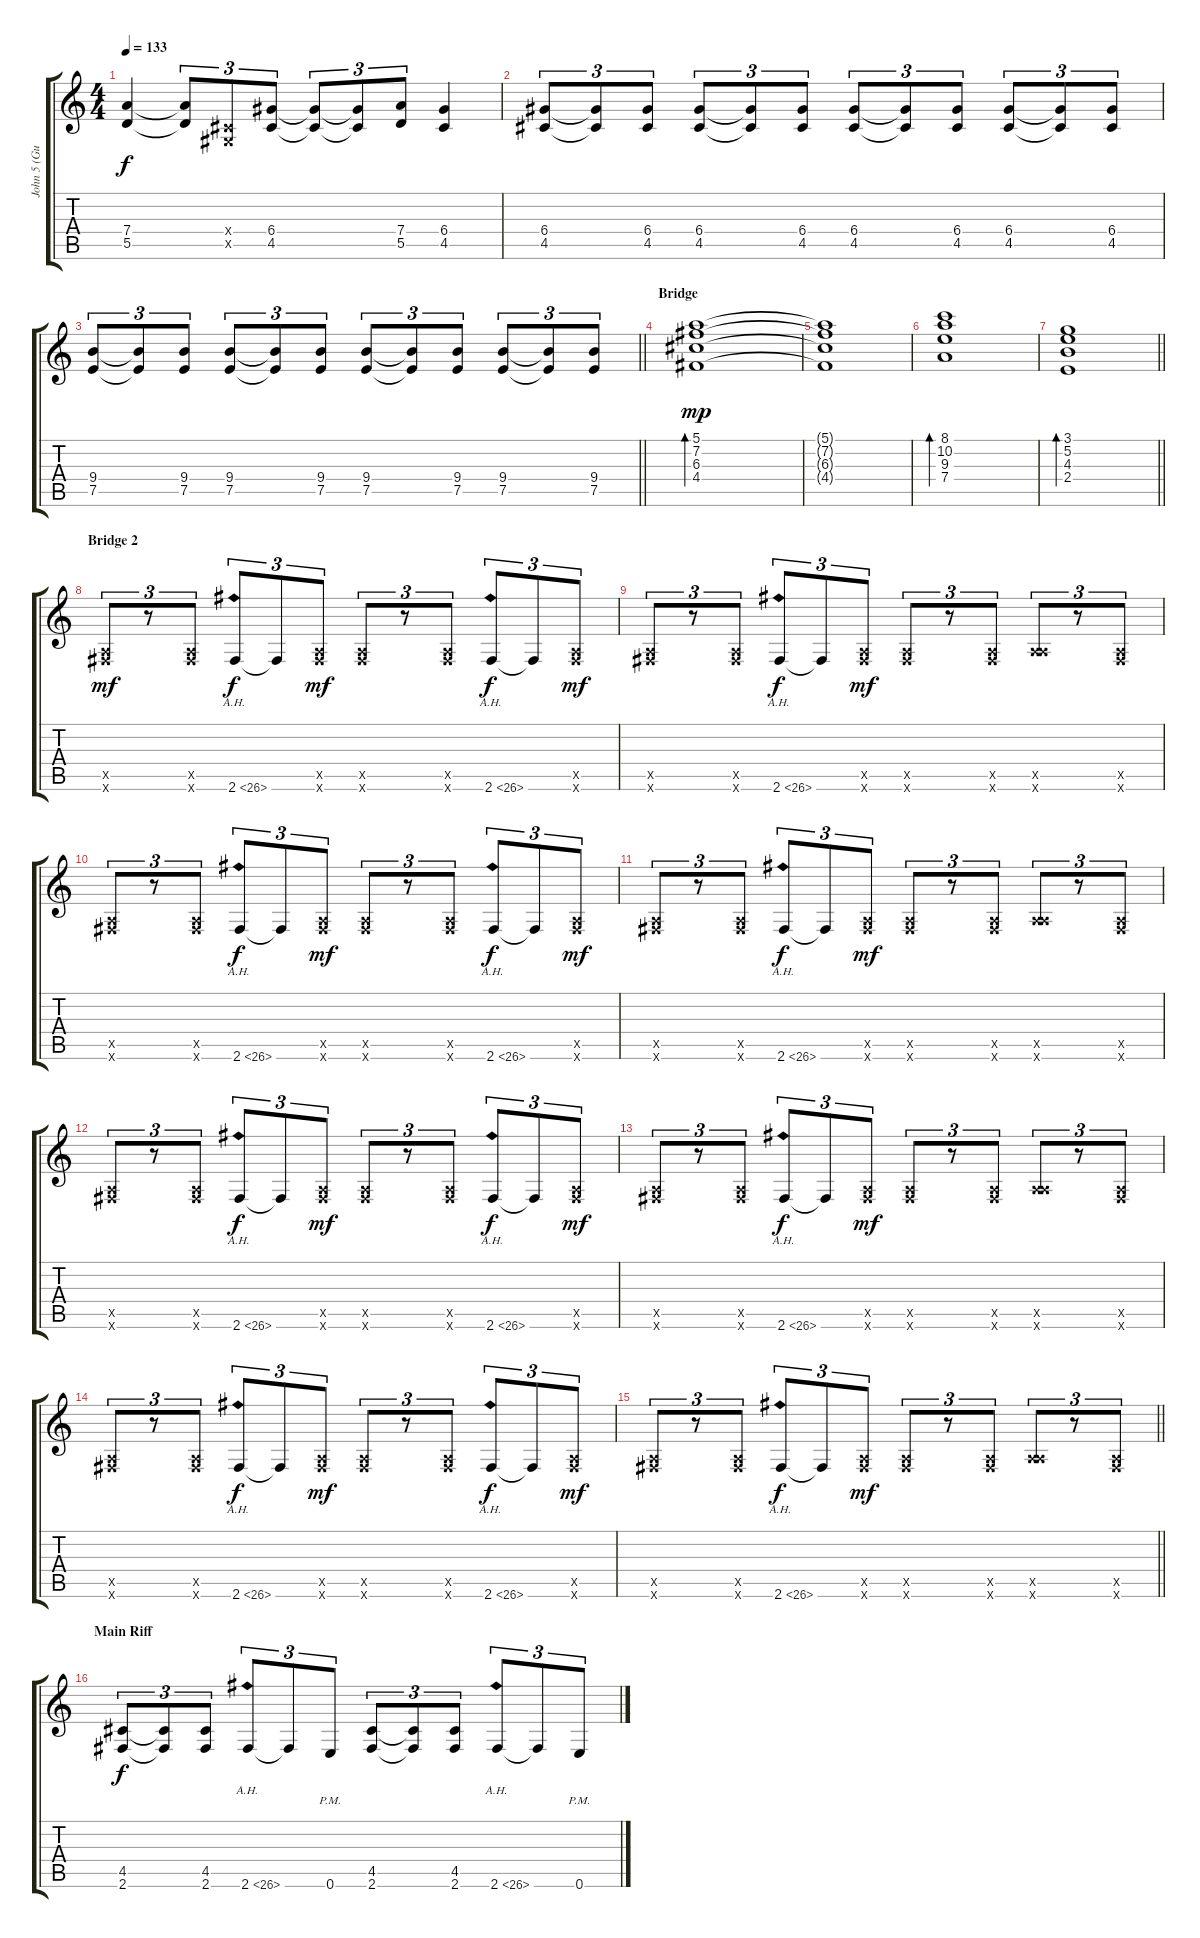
\track ("John 5 (Guitar)" "John 5 (Gu") {instrument overdrivenguitar}
\staff {score tabs}
\tuning (E4 B3 G3 D3 A2 E2) {hide}
\ts (4 4)
\tempo 133
\clef g2
\ks c
(7.4 5.5).4{dy f} (7.4{t} 5.5{t}).8{tu (3 2)} (-1.4{x} -1.5{x}).8{tu (3 2)} (6.4 4.5).8{tu (3 2)} (6.4{t} 4.5{t}).8{tu (3 2)} (6.4{t} 4.5{t}).8{tu (3 2)} (7.4 5.5).8{tu (3 2)} (6.4 4.5).4 |
(6.4 4.5).8{tu (3 2)} (6.4{t} 4.5{t}).8{tu (3 2)} (6.4 4.5).8{tu (3 2)} (6.4 4.5).8{tu (3 2)} (6.4{t} 4.5{t}).8{tu (3 2)} (6.4 4.5).8{tu (3 2)} (6.4 4.5).8{tu (3 2)} (6.4{t} 4.5{t}).8{tu (3 2)} (6.4 4.5).8{tu (3 2)} (6.4 4.5).8{tu (3 2)} (6.4{t} 4.5{t}).8{tu (3 2)} (6.4 4.5).8{tu (3 2)} |
\barLineRight lightlight
(9.4 7.5).8{tu (3 2)} (9.4{t} 7.5{t}).8{tu (3 2)} (9.4 7.5).8{tu (3 2)} (9.4 7.5).8{tu (3 2)} (9.4{t} 7.5{t}).8{tu (3 2)} (9.4 7.5).8{tu (3 2)} (9.4 7.5).8{tu (3 2)} (9.4{t} 7.5{t}).8{tu (3 2)} (9.4 7.5).8{tu (3 2)} (9.4 7.5).8{tu (3 2)} (9.4{t} 7.5{t}).8{tu (3 2)} (9.4 7.5).8{tu (3 2)} |
\section ("" "Bridge ")
(5.1 7.2 6.3 4.4).1{bd 480 dy mp instrument electricguitarclean} |
(5.1{t} 7.2{t} 6.3{t} 4.4{t}).1 |
(8.1 10.2 9.3 7.4).1{bd 480} |
\barLineRight lightlight
(3.1 5.2 4.3 2.4).1{bd 480} |
\section ("" "Bridge 2")
(0.5{x} 2.6{x}).8{tu (3 2) dy mf instrument overdrivenguitar} r.8{tu (3 2)} (0.5{x} 2.6{x}).8{tu (3 2)} 2.6{ah 24}.8{tu (3 2) dy f} 2.6{t}.8{tu (3 2)} (0.5{x} 2.6{x}).8{tu (3 2) dy mf} (0.5{x} 2.6{x}).8{tu (3 2)} r.8{tu (3 2)} (0.5{x} 2.6{x}).8{tu (3 2)} 2.6{ah 24}.8{tu (3 2) dy f} 2.6{t}.8{tu (3 2)} (0.5{x} 2.6{x}).8{tu (3 2) dy mf} |
(0.5{x} 2.6{x}).8{tu (3 2)} r.8{tu (3 2)} (0.5{x} 2.6{x}).8{tu (3 2)} 2.6{ah 24}.8{tu (3 2) dy f} 2.6{t}.8{tu (3 2)} (0.5{x} 2.6{x}).8{tu (3 2) dy mf} (0.5{x} 2.6{x}).8{tu (3 2)} r.8{tu (3 2)} (0.5{x} 2.6{x}).8{tu (3 2)} (0.5{x} 5.6{x}).8{tu (3 2)} r.8{tu (3 2)} (0.5{x} 2.6{x}).8{tu (3 2)} |
(0.5{x} 2.6{x}).8{tu (3 2)} r.8{tu (3 2)} (0.5{x} 2.6{x}).8{tu (3 2)} 2.6{ah 24}.8{tu (3 2) dy f} 2.6{t}.8{tu (3 2)} (0.5{x} 2.6{x}).8{tu (3 2) dy mf} (0.5{x} 2.6{x}).8{tu (3 2)} r.8{tu (3 2)} (0.5{x} 2.6{x}).8{tu (3 2)} 2.6{ah 24}.8{tu (3 2) dy f} 2.6{t}.8{tu (3 2)} (0.5{x} 2.6{x}).8{tu (3 2) dy mf} |
(0.5{x} 2.6{x}).8{tu (3 2)} r.8{tu (3 2)} (0.5{x} 2.6{x}).8{tu (3 2)} 2.6{ah 24}.8{tu (3 2) dy f} 2.6{t}.8{tu (3 2)} (0.5{x} 2.6{x}).8{tu (3 2) dy mf} (0.5{x} 2.6{x}).8{tu (3 2)} r.8{tu (3 2)} (0.5{x} 2.6{x}).8{tu (3 2)} (0.5{x} 5.6{x}).8{tu (3 2)} r.8{tu (3 2)} (0.5{x} 2.6{x}).8{tu (3 2)} |
(0.5{x} 2.6{x}).8{tu (3 2)} r.8{tu (3 2)} (0.5{x} 2.6{x}).8{tu (3 2)} 2.6{ah 24}.8{tu (3 2) dy f} 2.6{t}.8{tu (3 2)} (0.5{x} 2.6{x}).8{tu (3 2) dy mf} (0.5{x} 2.6{x}).8{tu (3 2)} r.8{tu (3 2)} (0.5{x} 2.6{x}).8{tu (3 2)} 2.6{ah 24}.8{tu (3 2) dy f} 2.6{t}.8{tu (3 2)} (0.5{x} 2.6{x}).8{tu (3 2) dy mf} |
(0.5{x} 2.6{x}).8{tu (3 2)} r.8{tu (3 2)} (0.5{x} 2.6{x}).8{tu (3 2)} 2.6{ah 24}.8{tu (3 2) dy f} 2.6{t}.8{tu (3 2)} (0.5{x} 2.6{x}).8{tu (3 2) dy mf} (0.5{x} 2.6{x}).8{tu (3 2)} r.8{tu (3 2)} (0.5{x} 2.6{x}).8{tu (3 2)} (0.5{x} 5.6{x}).8{tu (3 2)} r.8{tu (3 2)} (0.5{x} 2.6{x}).8{tu (3 2)} |
(0.5{x} 2.6{x}).8{tu (3 2)} r.8{tu (3 2)} (0.5{x} 2.6{x}).8{tu (3 2)} 2.6{ah 24}.8{tu (3 2) dy f} 2.6{t}.8{tu (3 2)} (0.5{x} 2.6{x}).8{tu (3 2) dy mf} (0.5{x} 2.6{x}).8{tu (3 2)} r.8{tu (3 2)} (0.5{x} 2.6{x}).8{tu (3 2)} 2.6{ah 24}.8{tu (3 2) dy f} 2.6{t}.8{tu (3 2)} (0.5{x} 2.6{x}).8{tu (3 2) dy mf} |
\barLineRight lightlight
(0.5{x} 2.6{x}).8{tu (3 2)} r.8{tu (3 2)} (0.5{x} 2.6{x}).8{tu (3 2)} 2.6{ah 24}.8{tu (3 2) dy f} 2.6{t}.8{tu (3 2)} (0.5{x} 2.6{x}).8{tu (3 2) dy mf} (0.5{x} 2.6{x}).8{tu (3 2)} r.8{tu (3 2)} (0.5{x} 2.6{x}).8{tu (3 2)} (0.5{x} 5.6{x}).8{tu (3 2)} r.8{tu (3 2)} (0.5{x} 2.6{x}).8{tu (3 2)} |
\section ("" "Main Riff")
(4.5 2.6).8{tu (3 2) dy f} (4.5{t} 2.6{t}).8{tu (3 2)} (4.5 2.6).8{tu (3 2)} 2.6{ah 24}.8{tu (3 2)} 2.6{t}.8{tu (3 2)} 0.6{pm}.8{tu (3 2)} (4.5 2.6).8{tu (3 2)} (4.5{t} 2.6{t}).8{tu (3 2)} (4.5 2.6).8{tu (3 2)} 2.6{ah 24}.8{tu (3 2)} 2.6{t}.8{tu (3 2)} 0.6{pm}.8{tu (3 2)}
